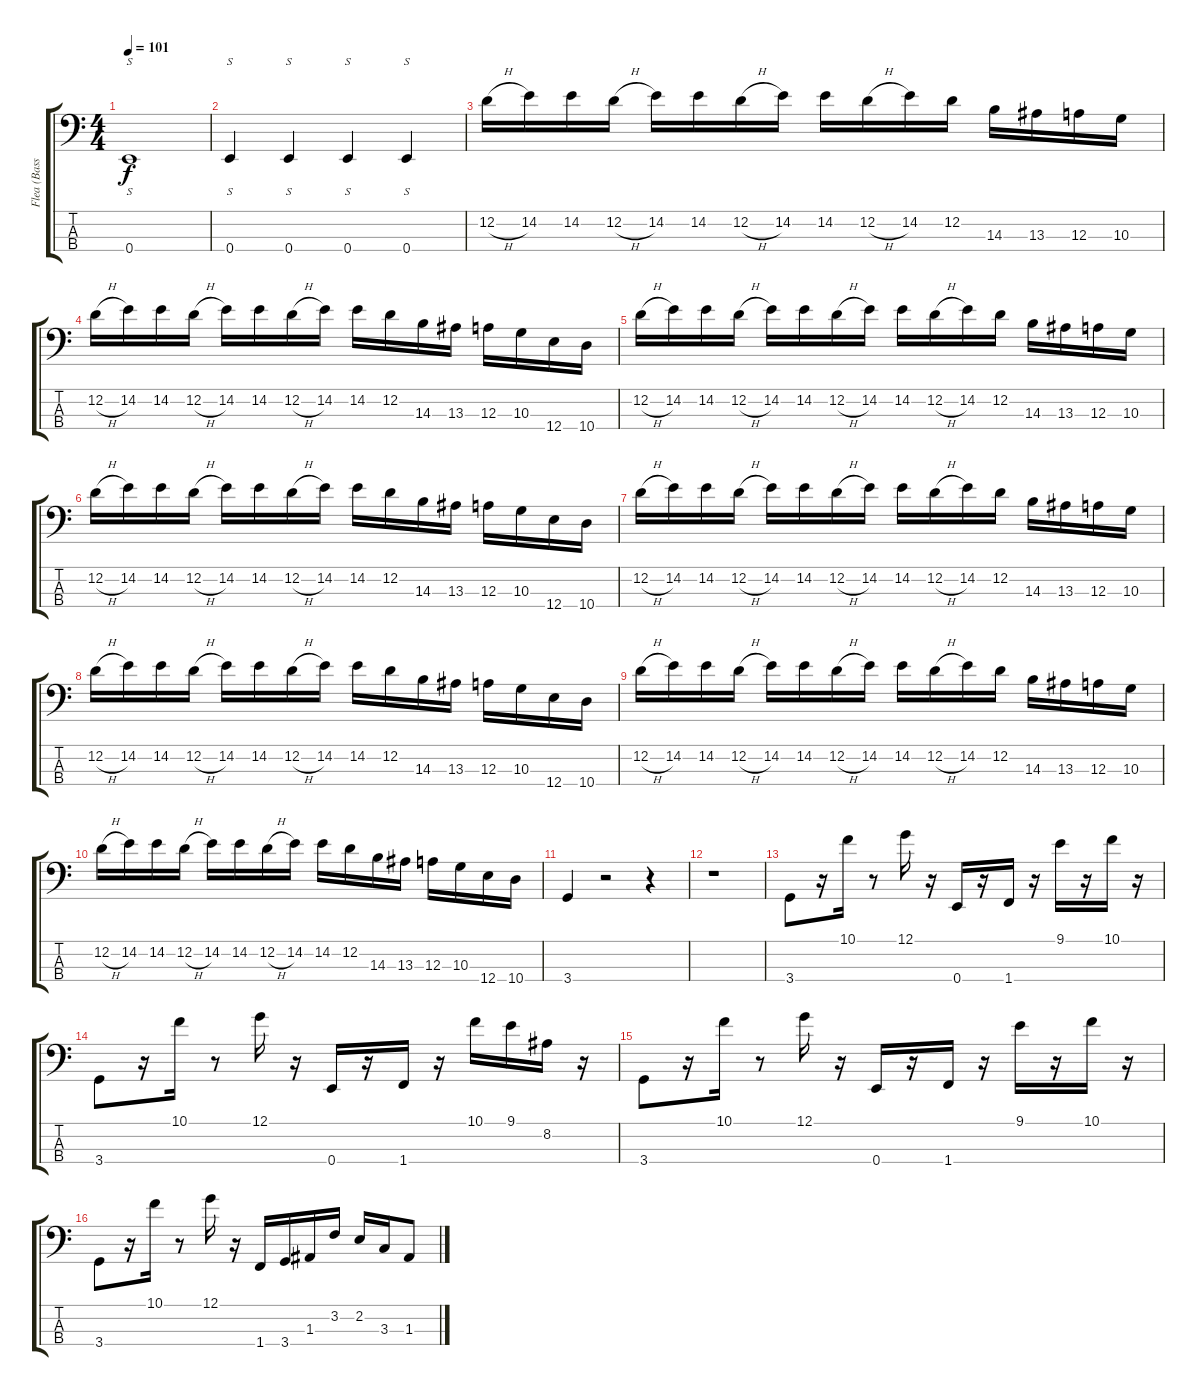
\track ("Flea (Bass)" "Flea (Bass") {instrument slapbass1}
\staff {score tabs}
\tuning (G2 D2 A1 E1) {hide}
\ts (4 4)
\tempo 101
\clef f4
\ks c
0.4.1{s dy f instrument slapbass1} |
0.4.4{s} 0.4.4{s} 0.4.4{s} 0.4.4{s} |
12.2{h}.16 14.2.16 14.2.16 12.2{h}.16 14.2.16 14.2.16 12.2{h}.16 14.2.16 14.2.16 12.2{h}.16 14.2.16 12.2.16 14.3.16 13.3.16 12.3.16 10.3.16 |
12.2{h}.16 14.2.16 14.2.16 12.2{h}.16 14.2.16 14.2.16 12.2{h}.16 14.2.16 14.2.16 12.2.16 14.3.16 13.3.16 12.3.16 10.3.16 12.4.16 10.4.16 |
12.2{h}.16 14.2.16 14.2.16 12.2{h}.16 14.2.16 14.2.16 12.2{h}.16 14.2.16 14.2.16 12.2{h}.16 14.2.16 12.2.16 14.3.16 13.3.16 12.3.16 10.3.16 |
12.2{h}.16 14.2.16 14.2.16 12.2{h}.16 14.2.16 14.2.16 12.2{h}.16 14.2.16 14.2.16 12.2.16 14.3.16 13.3.16 12.3.16 10.3.16 12.4.16 10.4.16 |
12.2{h}.16 14.2.16 14.2.16 12.2{h}.16 14.2.16 14.2.16 12.2{h}.16 14.2.16 14.2.16 12.2{h}.16 14.2.16 12.2.16 14.3.16 13.3.16 12.3.16 10.3.16 |
12.2{h}.16 14.2.16 14.2.16 12.2{h}.16 14.2.16 14.2.16 12.2{h}.16 14.2.16 14.2.16 12.2.16 14.3.16 13.3.16 12.3.16 10.3.16 12.4.16 10.4.16 |
12.2{h}.16 14.2.16 14.2.16 12.2{h}.16 14.2.16 14.2.16 12.2{h}.16 14.2.16 14.2.16 12.2{h}.16 14.2.16 12.2.16 14.3.16 13.3.16 12.3.16 10.3.16 |
12.2{h}.16 14.2.16 14.2.16 12.2{h}.16 14.2.16 14.2.16 12.2{h}.16 14.2.16 14.2.16 12.2.16 14.3.16 13.3.16 12.3.16 10.3.16 12.4.16 10.4.16 |
3.4.4 r.2 r.4 |
r.1 |
3.4.8 r.16 10.1.16 r.8 12.1.16 r.16 0.4.16 r.16 1.4.16 r.16 9.1.16 r.16 10.1.16 r.16 |
3.4.8 r.16 10.1.16 r.8 12.1.16 r.16 0.4.16 r.16 1.4.16 r.16 10.1.16 9.1.16 8.2.16 r.16 |
3.4.8 r.16 10.1.16 r.8 12.1.16 r.16 0.4.16 r.16 1.4.16 r.16 9.1.16 r.16 10.1.16 r.16 |
3.4.8 r.16 10.1.16 r.8 12.1.16 r.16 1.4.16 3.4.16 1.3.16 3.2.16 2.2.16 3.3.16 1.3.8
